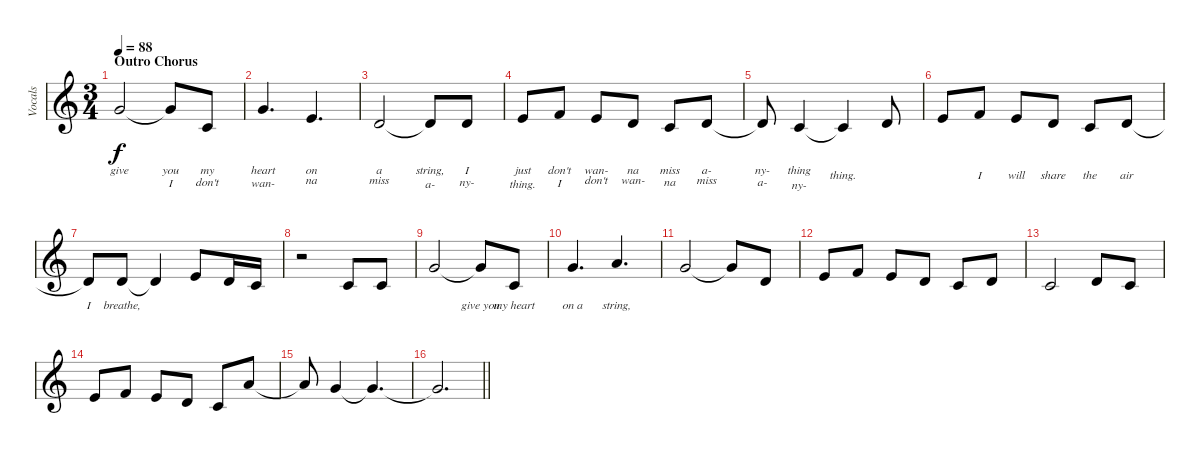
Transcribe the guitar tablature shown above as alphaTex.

\track ("Vocals" "Vocals") {instrument flute}
\staff {score}
\tuning (E4 B3 G3 D3 A2 E2) {hide}
\ts (3 4)
\section ("" "Outro Chorus")
\tempo 88
\clef g2
\ks c
8.2.2{lyrics (0 "give") lyrics (1 "") lyrics (2 "") lyrics (3 "") lyrics (4 "") dy f} 8.2{t}.8{lyrics (0 "you") lyrics (1 "I") lyrics (2 "") lyrics (3 "") lyrics (4 "")} 1.2.8{lyrics (0 "my") lyrics (1 "don't") lyrics (2 "") lyrics (3 "") lyrics (4 "")} |
8.2.4{d lyrics (0 "heart") lyrics (1 "wan-") lyrics (2 "") lyrics (3 "") lyrics (4 "")} 5.2.4{d lyrics (0 "on") lyrics (1 "na") lyrics (2 "") lyrics (3 "") lyrics (4 "")} |
3.2.2{lyrics (0 "a") lyrics (1 "miss") lyrics (2 "") lyrics (3 "") lyrics (4 "")} 3.2{t}.8{lyrics (0 "string,") lyrics (1 "a-") lyrics (2 "") lyrics (3 "") lyrics (4 "")} 3.2.8{lyrics (0 "I") lyrics (1 "ny-") lyrics (2 "") lyrics (3 "") lyrics (4 "")} |
5.2.8{lyrics (0 "just") lyrics (1 "thing.") lyrics (2 "") lyrics (3 "") lyrics (4 "")} 6.2.8{lyrics (0 "don't") lyrics (1 "I") lyrics (2 "") lyrics (3 "") lyrics (4 "")} 5.2.8{lyrics (0 "wan-") lyrics (1 "don't") lyrics (2 "") lyrics (3 "") lyrics (4 "")} 3.2.8{lyrics (0 "na") lyrics (1 "wan-") lyrics (2 "") lyrics (3 "") lyrics (4 "")} 1.2.8{lyrics (0 "miss") lyrics (1 "na") lyrics (2 "") lyrics (3 "") lyrics (4 "")} 3.2.8{lyrics (0 "a-") lyrics (1 "miss") lyrics (2 "") lyrics (3 "") lyrics (4 "")} |
3.2{t}.8{lyrics (0 "ny-") lyrics (1 "a-") lyrics (2 "") lyrics (3 "") lyrics (4 "")} 1.2.4{lyrics (0 "thing") lyrics (1 "ny-") lyrics (2 "") lyrics (3 "") lyrics (4 "")} 1.2{t}.4{lyrics (0 "") lyrics (1 "thing.") lyrics (2 "") lyrics (3 "") lyrics (4 "")} 3.2.8{lyrics (0 "") lyrics (1 "") lyrics (2 "") lyrics (3 "") lyrics (4 "")} |
5.2.8{lyrics (0 "") lyrics (1 "") lyrics (2 "") lyrics (3 "") lyrics (4 "")} 6.2.8{lyrics (0 "") lyrics (1 "I") lyrics (2 "") lyrics (3 "") lyrics (4 "")} 5.2.8{lyrics (0 "") lyrics (1 "will") lyrics (2 "") lyrics (3 "") lyrics (4 "")} 3.2.8{lyrics (0 "") lyrics (1 "share") lyrics (2 "") lyrics (3 "") lyrics (4 "")} 1.2.8{lyrics (0 "") lyrics (1 "the") lyrics (2 "") lyrics (3 "") lyrics (4 "")} 3.2.8{lyrics (0 "") lyrics (1 "air") lyrics (2 "") lyrics (3 "") lyrics (4 "")} |
3.2{t}.8{lyrics (0 "") lyrics (1 "I") lyrics (2 "") lyrics (3 "") lyrics (4 "")} 3.2.8{lyrics (0 "") lyrics (1 "breathe,") lyrics (2 "") lyrics (3 "") lyrics (4 "")} 3.2{t}.4{lyrics (0 "") lyrics (1 "") lyrics (2 "") lyrics (3 "") lyrics (4 "")} 0.1.8{lyrics (0 "") lyrics (1 "") lyrics (2 "") lyrics (3 "") lyrics (4 "")} 3.2.16{lyrics (0 "") lyrics (1 "") lyrics (2 "") lyrics (3 "") lyrics (4 "")} 1.2.16{lyrics (0 "") lyrics (1 "") lyrics (2 "") lyrics (3 "") lyrics (4 "")} |
r.2 1.2.8{lyrics (0 "") lyrics (1 "") lyrics (2 "") lyrics (3 "") lyrics (4 "")} 1.2.8{lyrics (0 "") lyrics (1 "") lyrics (2 "") lyrics (3 "") lyrics (4 "")} |
8.2.2{lyrics (0 "") lyrics (1 "") lyrics (2 "") lyrics (3 "") lyrics (4 "")} 8.2{t}.8{lyrics (0 "") lyrics (1 "give you") lyrics (2 "") lyrics (3 "") lyrics (4 "")} 1.2.8{lyrics (0 "") lyrics (1 "my heart") lyrics (2 "") lyrics (3 "") lyrics (4 "")} |
8.2.4{d lyrics (0 "") lyrics (1 "on a") lyrics (2 "") lyrics (3 "") lyrics (4 "")} 10.2.4{d lyrics (0 "") lyrics (1 "string,") lyrics (2 "") lyrics (3 "") lyrics (4 "")} |
8.2.2 8.2{t}.8 3.2.8 |
5.2.8 6.2.8 5.2.8 3.2.8 1.2.8 3.2.8 |
1.2.2 3.2.8 1.2.8 |
5.2.8 6.2.8 5.2.8 3.2.8 1.2.8 10.2.8 |
10.2{t}.8 8.2.4 8.2{t}.4{d} |
\barLineRight lightlight
8.2{t}.2{d}
